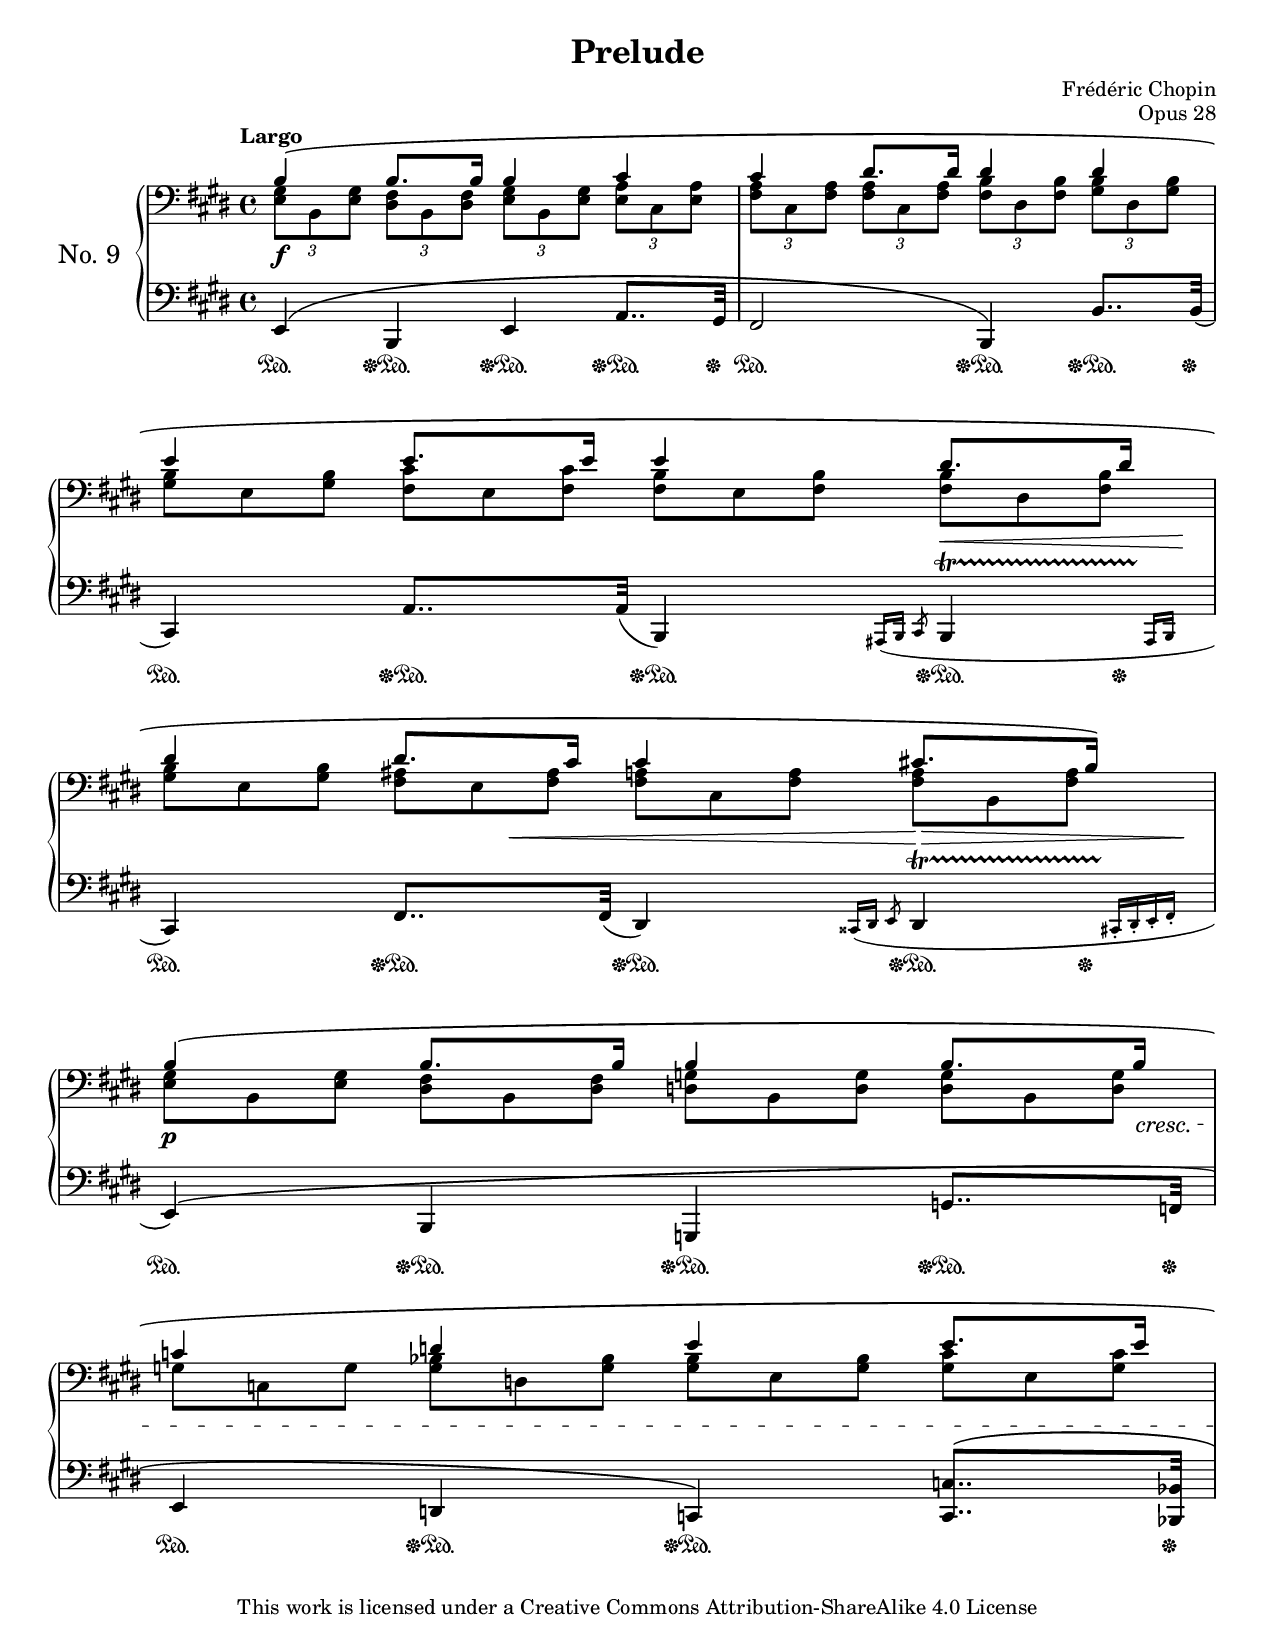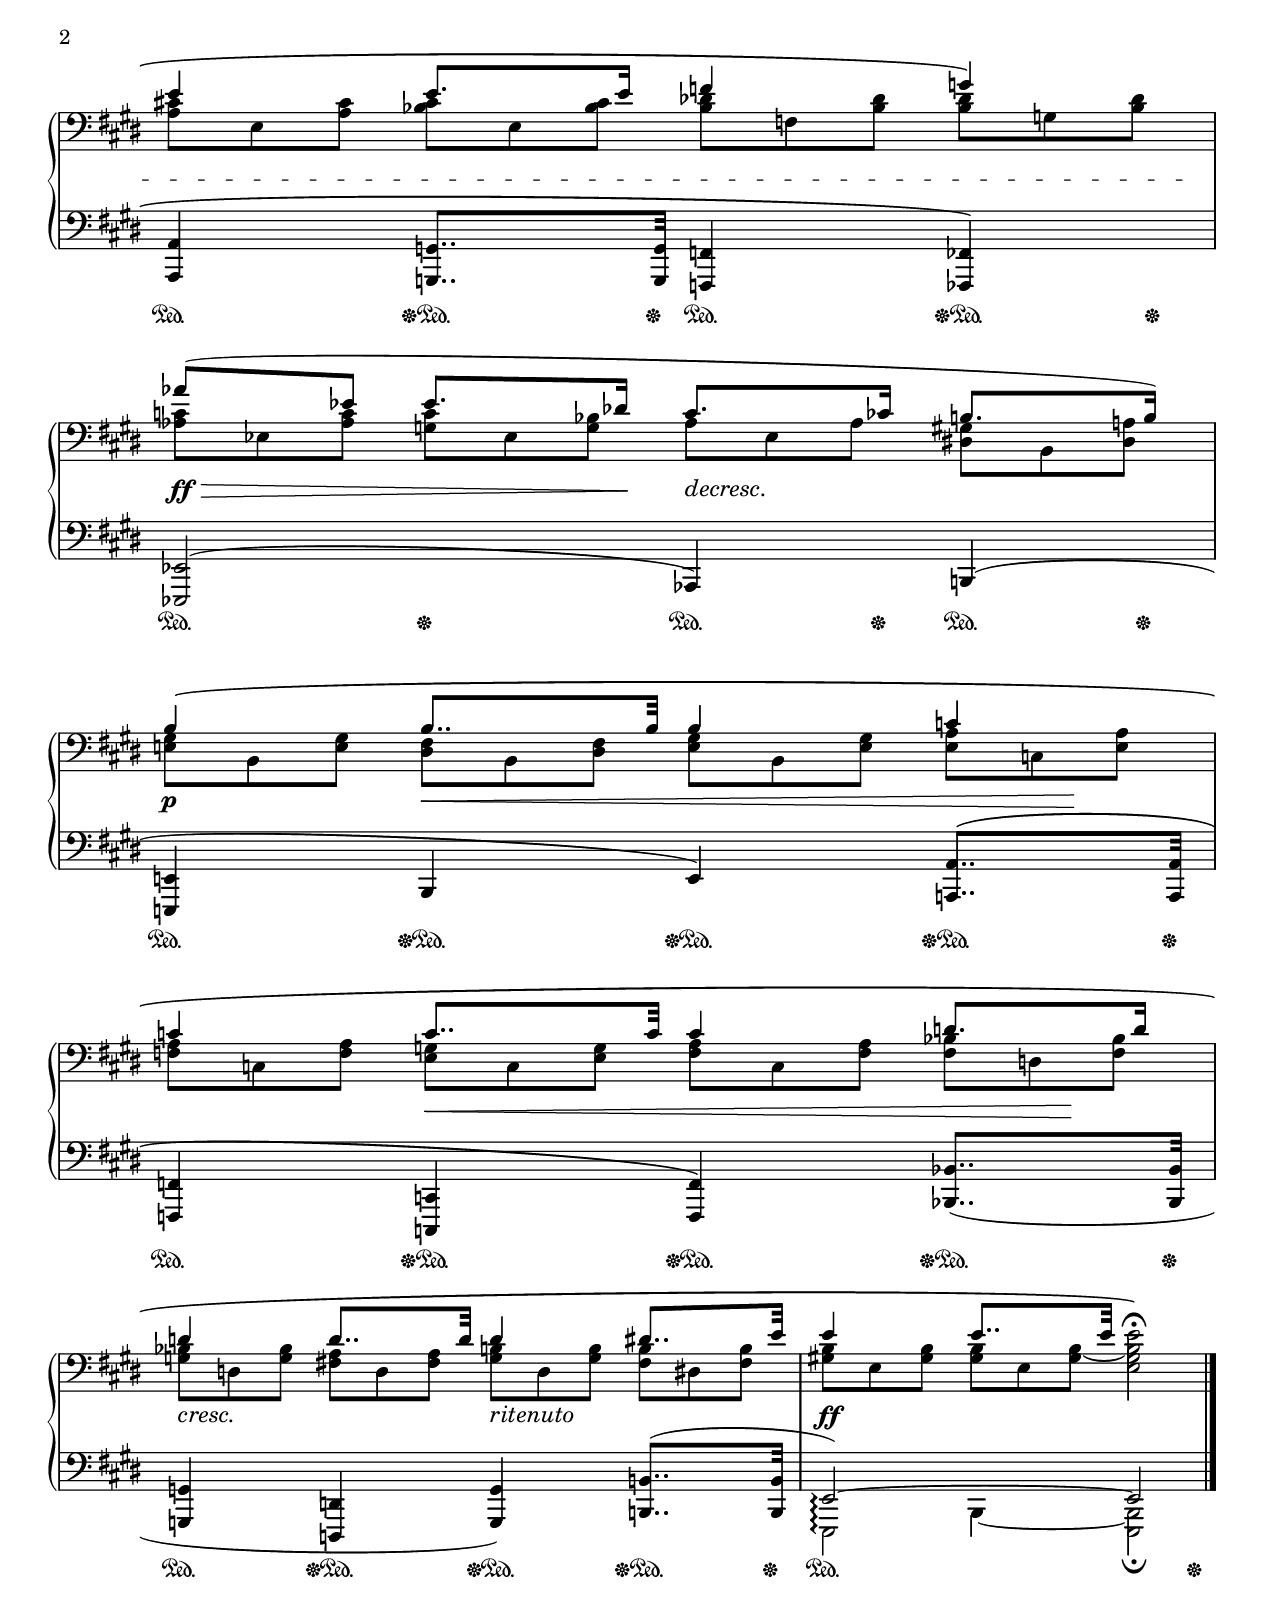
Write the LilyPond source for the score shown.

\version "2.24.0"

\include "includes/header-paper.ily"
%...+....1....+....2....+....3....+....4....+....5....+....6....+....7....+....

\version "2.24.0"
\language "english"

\include "global-variables.ily"

%%% Positions and shapes %%%

hShiftA = \override NoteColumn.force-hshift = 0

%%% Music %%%

global = {
  \time 4/4
  \key e \major
  \accidentalStyle piano
}

rightHandUpper = \relative {
  \voiceOne
  
  b4\( b8. b16 b4 cs |
  cs4 ds8. ds16 ds4 ds |
  e4 e8. e16 e4 ds8. ds16 |
  ds4 ds8. cs16 cs4 cs8. b16\) |
  b4\( b8. b16 b4 b8. b16 |
  c4 d e e8. e16 |
  e4 e8. e16 f4 g\) |
  \omit TupletNumber
  \tuplet 3/2 { af8*2( ef8 } ef8. df16 c8. cf16 b8. b16) |
  
  \barNumberCheck 9
  b4\( b8.. b32 b4 c |
  c4 c8.. c32 c4 d8. d16 |
  \tag layout {
    d4 d8.. d32 d4 ds8.. e32 |
    e4 e8.. e32 \voiceTwo e2\)^\fermata |
  }
  \tag midi {
    d4 d8.. d32 \tempo 4 = 32 d4 \tempo 4 = 30 ds8.. e32 |
    \tempo 4 = 28 e4 \tempo 4 = 26 e8.. e32 \voiceTwo e2) |
  }
  \bar "|."
}

rightHandLower = \relative {
  \voiceTwo
  \omit TupletBracket
  
  \tuplet 3/2 4 {
    <e gs>8 b <e gs> <ds fs> b <ds fs>  <e gs> b <e gs> <e a> cs <e a> |
    <fs a>8 cs <fs a> q cs <fs a>  <fs b> ds <fs b> <gs b> ds <gs b> |
    \omit TupletNumber
    <gs b>8 e <gs b> <fs cs'> e <fs cs'> <fs b> e <fs b> q ds <fs b> |
    <gs b>8 e <gs b> <fs as> e <fs as> <fs a> cs <fs a> q b, <fs' a> |
    <e gs>8 b <e gs> <ds fs> b <ds fs> <d g> b <d g> q b <d g> |
    g8 c, g' <g bf> d <g bf> q e <g bf> <g c> e <g c> |
    <a cs>8 e <a cs> <bf cs> e, <bf' cs> <bf df> f <bf df> q g <bf df> |
    <af c>8 ef <af c> <g c> ef <g bf> af ef af <ds, gs> b <ds a'> |
    
    \barNumberCheck 9
    <e gs>8 b <e gs> <ds fs> b <ds fs> <e gs> b <e gs> <e a> c <e a> |
    <f a>8 c <f a> <e g> c <e g> <f a> c <f a> <f bf> d <f bf> |
    <g bf>8 d <g bf> <fs a> d <fs a> <g b> d <g b> <fs b> ds <fs b> |
    <gs b>8 e <gs b> q e <gs b~> 
  }
  <e gs b>2 |
}

rightHand = <<
  \clef bass
  \global
  \set Score.tempoHideNote = ##t 
  \tempo "Largo" 4 = 34
  \new Voice \rightHandUpper
  \new Voice \rightHandLower
>>

leftHand = \relative {
  \clef bass
  \global

  e,4^\( b e a8.. gs32 |
  fs2 b,4\) b'8.. b32( |
  \tag layout {
    cs,4) a'8.. a32( b,4) \grace { as16[( b] \slashFlag cs8 }
      \afterGrace 7/8 b4\startTrillSpan { as16\stopTrillSpan b } |
    cs4) fs8.. fs32( ds4) \grace { css16[( ds] \slashFlag e8 } \afterGrace 7/8
      ds4\startTrillSpan { cs16-.\stopTrillSpan ds-. e-. fs-. } |
  }
  \tag midi {
    cs4) a'8.. a32( b,8..) as64 ds \repeat unfold 7 { cs64 ds } as64 ds |
    cs4 fs8.. fs32( ds8..) css64 ds \repeat unfold 6 { e64 ds } cs64-. ds-.
      e-. fs-. |
  }
  e4)^\( b g g'8.. f32 |
  e4 d c\) <c c'>8..^\( <bf bf'>32 |
  <a a'>4 <g g'>8.. q32 <f f'>4 <ff ff'>\) |
  <ef ef'>2^( af4) b^( |
  
  \barNumberCheck 9
  <e, e'>4 b' e) <a, a'>8..^\( <a a'>32 |
  <f f'>4 <c c'> <f f'>\) <bf bf'>8..( q32 |
  <g g'>4 <d d'> <g g'>) 
  <<
    { \voiceTwo s4 | \hideNotes <e e'>2\arpeggio }
    \\
    { \voiceThree <b' b'>8..( q32 | e2)~ e | }
    \\
    { \voiceFour s4 | \hShiftA e,2*1/2 b'4~ <e, b'>2\fermata | }
  >>
}

dynamics = {
  \override TextScript.Y-offset = -0.5
  s1\f |
  s1 |
  s2. s8..\< s32\! |
  s4 s8 s\< s4 s8..\> s32\! |
  \tag layout {
    s2.\p s8. \whiteoutCresc s16\startTextSpan |
    s1 | 
    s2. s8.. s32\stopTextSpan |
    s4..\ff\> s16\! s2^\decrescm |
  }
  \tag midi {
    s1\p |
    s1\cresc  |
    s1 |
    s1\ff\> |
  }
  
  \barNumberCheck 9 
  s4\p s2\< s8 s\! |
  s4 s2\< s8 s\! |
  s2^\crescm s^\ritenuto |
  s1\ff |
}

pedal = {
  s4\sustainOn s\sustainOff\sustainOn s\sustainOff\sustainOn 
    s8..\sustainOff\sustainOn s32\sustainOff |
  s2\sustainOn s4\sustainOff\sustainOn s8..\sustainOff\sustainOn 
    s32\sustainOff |
  s4\sustainOn s\sustainOff\sustainOn s\sustainOff\sustainOn 
    s8.\sustainOff\sustainOn s16\sustainOff |
  s4\sustainOn s\sustainOff\sustainOn s\sustainOff\sustainOn
    s8.\sustainOff\sustainOn s16\sustainOff |
  s4\sustainOn s\sustainOff\sustainOn s\sustainOff\sustainOn 
    s8..\sustainOff\sustainOn s32\sustainOff |
  s4\sustainOn s\sustainOff\sustainOn s\sustainOff\sustainOn 
    s8.. s32\sustainOff |
  s4\sustainOn s8..\sustainOff\sustainOn s32\sustainOff s4\sustainOn
    s8.\sustainOff\sustainOn s16\sustainOff |
  s4\sustainOn s\sustainOff s8.\sustainOn s16\sustainOff s8.\sustainOn 
    s16\sustainOff |
    
  \barNumberCheck 9
  s4\sustainOn s\sustainOff\sustainOn s\sustainOff\sustainOn 
    s8..\sustainOff\sustainOn s32\sustainOff |
  s4\sustainOn s\sustainOff\sustainOn s\sustainOff\sustainOn 
    s8..\sustainOff\sustainOn s32\sustainOff |
  s4\sustainOn s\sustainOff\sustainOn s\sustainOff\sustainOn 
    s8..\sustainOff\sustainOn s32\sustainOff |
  s2.\sustainOn s8 s\sustainOff |
}

preludeNineMusic = \score { 
  \keepWithTag #'layout
  \new PianoStaff \with { 
    instrumentName = \markup \huge "No. 9"
  } <<
    \new Staff = "upper" \rightHand
    \new Dynamics \dynamics
    \new Staff = "lower" \leftHand
    \new Dynamics \pedal
  >>
  \layout {}
}

preludeNineMidi = \book {
  \bookOutputName "prelude-op28-no9"
  \score { 
    \keepWithTag #'midi
    <<
      \new Staff = "upper" << \rightHand \dynamics \pedal >>
      \new Staff = "lower" << \leftHand \dynamics \pedal >>
    >>
    \midi {}
  }
}


\header {
  title = "Prelude"
  opus = "Opus 28"
  composer = "Frédéric Chopin"
}

\paper {
  system-system-spacing.padding = 2
}

\preludeNineMusic
\preludeNineMidi
